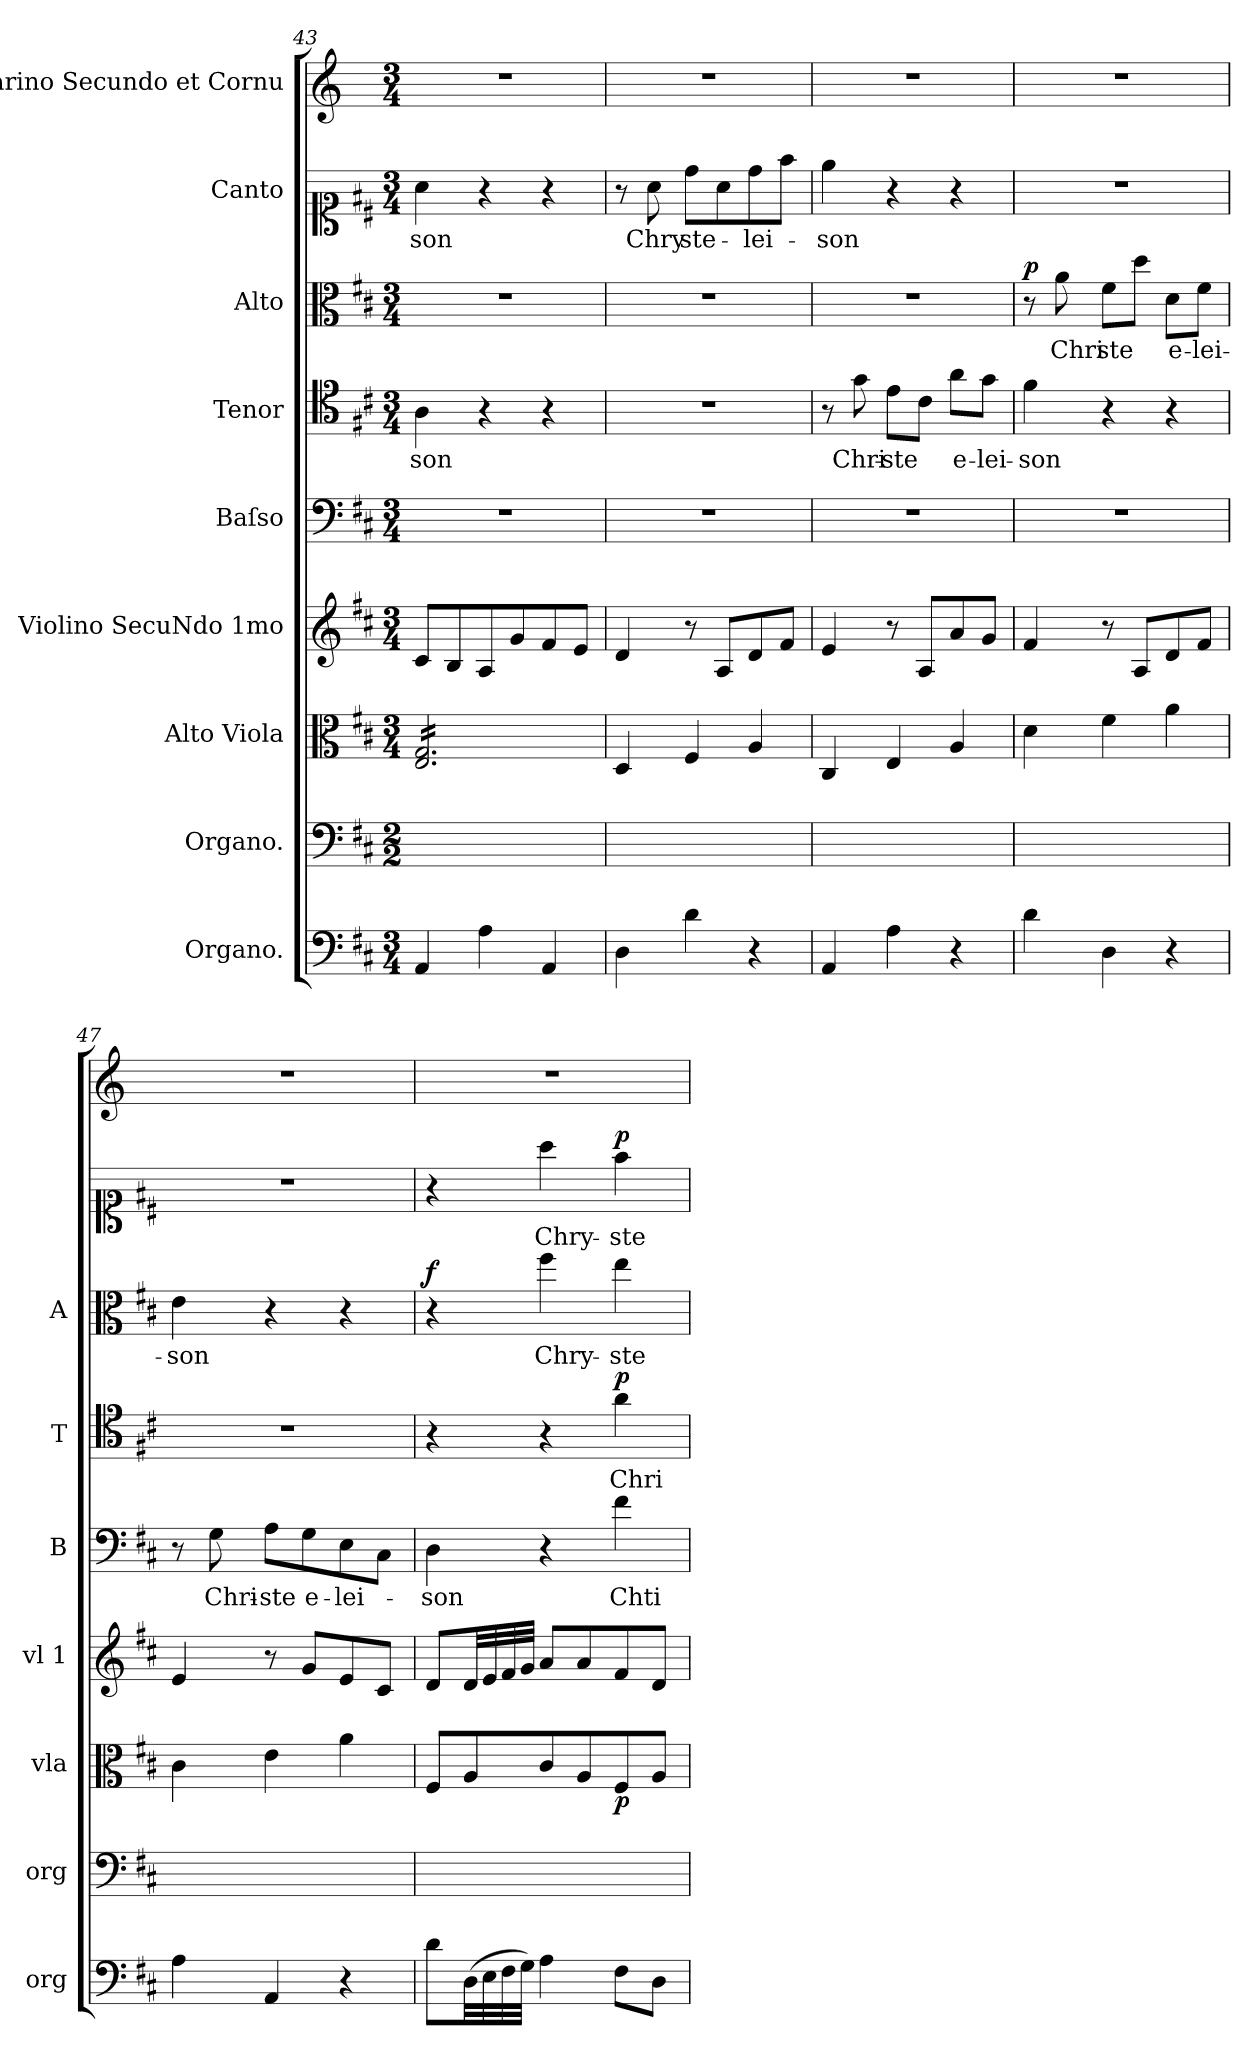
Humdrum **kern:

**kern	**dynam	**kern	**kern	**dynam	**kern	**kern	**text	**kern	**text	**dynam	**kern	**text	**dynam	**kern	**text	**dynam	**kern
*part9	*part9	*part8	*part7	*part7	*part6	*part5	*part5	*part4	*part4	*part4	*part3	*part3	*part3	*part2	*part2	*part2	*part1
*staff9	*staff9	*staff8	*staff7	*staff7	*staff6	*staff5	*staff5	*staff4	*staff4	*staff4	*staff3	*staff3	*staff3	*staff2	*staff2	*staff2	*staff1
*I"Organo.	*	*I"Organo.	*I"Alto Viola	*	*I"Violino SecuNdo 1mo	*I"Baſso	*	*I"Tenor	*	*	*I"Alto	*	*	*I"Canto	*	*	*I"Clarino Secundo et Cornu
*I'org	*	*I'org	*I'vla	*	*I'vl 1	*I'B	*	*I'T	*	*	*I'A	*	*	*	*	*	*
*clefF4	*	*clefF4	*clefC3	*	*clefG2	*clefF4	*	*clefC4	*	*	*clefC3	*	*	*clefC1	*	*	*clefG2
*	*	*	*	*	*	*	*	*	*	*	*	*	*	*	*	*	*ITrd6c10
*k[f#c#]	*	*k[f#c#]	*k[f#c#]	*	*k[f#c#]	*k[f#c#]	*	*k[f#c#]	*	*	*k[f#c#]	*	*	*k[f#c#]	*	*	*k[f#c#]
*M3/4	*	*M2/2	*M3/4	*	*M3/4	*M3/4	*	*M3/4	*	*	*M3/4	*	*	*M3/4	*	*	*M3/4
=43	=43	=43	=43	=43	=43	=43	=43	=43	=43	=43	=43	=43	=43	=43	=43	=43	=43
*	*	*	*tremolo	*	*	*	*	*	*	*	*	*	*	*	*	*	*
4AA/	.	2.ryy	16E/ 16G/LL	.	8c#/L	2.r	.	4A\	-son	.	2.r	.	.	4a\	-son	.	2.r
.	.	.	16E/ 16G/	.	.	.	.	.	.	.	.	.	.	.	.	.	.
.	.	.	16E/ 16G/	.	8B/	.	.	.	.	.	.	.	.	.	.	.	.
.	.	.	16E/ 16G/	.	.	.	.	.	.	.	.	.	.	.	.	.	.
4A\	.	.	16E/ 16G/	.	8A/	.	.	4r	.	.	.	.	.	4r	.	.	.
.	.	.	16E/ 16G/	.	.	.	.	.	.	.	.	.	.	.	.	.	.
.	.	.	16E/ 16G/	.	8g/	.	.	.	.	.	.	.	.	.	.	.	.
.	.	.	16E/ 16G/	.	.	.	.	.	.	.	.	.	.	.	.	.	.
4AA/	.	.	16E/ 16G/	.	8f#/	.	.	4r	.	.	.	.	.	4r	.	.	.
.	.	.	16E/ 16G/	.	.	.	.	.	.	.	.	.	.	.	.	.	.
.	.	.	16E/ 16G/	.	8e/J	.	.	.	.	.	.	.	.	.	.	.	.
.	.	.	16E/ 16G/JJ	.	.	.	.	.	.	.	.	.	.	.	.	.	.
*	*	*	*Xtremolo	*	*	*	*	*	*	*	*	*	*	*	*	*	*
=44	=44	=44	=44	=44	=44	=44	=44	=44	=44	=44	=44	=44	=44	=44	=44	=44	=44
4D\	.	2.ryy	4D/	.	4d/	2.r	.	2.r	.	.	2.r	.	.	8r	.	.	2.r
.	.	.	.	.	.	.	.	.	.	.	.	.	.	8a\	Chry-	.	.
4d\	.	.	4F#/	.	8r	.	.	.	.	.	.	.	.	8dd\L	-ste-	.	.
!	!	!	!	!	!	!	!	!	!	!	!	!	!	!	!	!LO:DY:b	!
.	.	.	.	.	8A/L	.	.	.	.	.	.	.	.	8a\	.	po	.
4r	.	.	4A/	.	8d/	.	.	.	.	.	.	.	.	8dd\	-lei-	.	.
.	.	.	.	.	8f#/J	.	.	.	.	.	.	.	.	8ff#\J	.	.	.
=45	=45	=45	=45	=45	=45	=45	=45	=45	=45	=45	=45	=45	=45	=45	=45	=45	=45
4AA/	.	2.ryy	4C#/	.	4e/	2.r	.	8r	.	.	2.r	.	.	4ee\	-son	.	2.r
.	.	.	.	.	.	.	.	8g\	Chri-	.	.	.	.	.	.	.	.
4A\	.	.	4E/	.	8r	.	.	8e\L	-ste	.	.	.	.	4r	.	.	.
.	.	.	.	.	8A/L	.	.	8c#\J	.	.	.	.	.	.	.	.	.
4r	.	.	4A/	.	8a/	.	.	8a\L	e-	.	.	.	.	4r	.	.	.
.	.	.	.	.	8g/J	.	.	8g\J	-lei-	.	.	.	.	.	.	.	.
=46	=46	=46	=46	=46	=46	=46	=46	=46	=46	=46	=46	=46	=46	=46	=46	=46	=46
!	!	!	!	!	!	!	!	!	!	!	!	!	!LO:DY:a	!	!	!	!
4d\	.	2.ryy	4d\	.	4f#/	2.r	.	4f#\	-son	.	8r	.	p	2.r	.	.	2.r
.	.	.	.	.	.	.	.	.	.	.	8a\	Chri-	.	.	.	.	.
4D\	.	.	4f#\	.	8r	.	.	4r	.	.	8f#\L	-ste	.	.	.	.	.
.	.	.	.	.	8A/L	.	.	.	.	.	8dd\J	.	.	.	.	.	.
4r	.	.	4a\	.	8d/	.	.	4r	.	.	8d\L	e-	.	.	.	.	.
.	.	.	.	.	8f#/J	.	.	.	.	.	8f#\J	-lei-	.	.	.	.	.
=47	=47	=47	=47	=47	=47	=47	=47	=47	=47	=47	=47	=47	=47	=47	=47	=47	=47
4A\	.	2.ryy	4c#\	.	4e/	8r	.	2.r	.	.	4e\	-son	.	2.r	.	.	2.r
.	.	.	.	.	.	8G\	Chri-	.	.	.	.	.	.	.	.	.	.
4AA/	.	.	4e\	.	8r	8A\L	-ste	.	.	.	4r	.	.	.	.	.	.
.	.	.	.	.	8g/L	8G\	e-	.	.	.	.	.	.	.	.	.	.
4r	.	.	4a\	.	8e/	8E\	-lei-	.	.	.	4r	.	.	.	.	.	.
.	.	.	.	.	8c#/J	8C#\J	.	.	.	.	.	.	.	.	.	.	.
=48	=48	=48	=48	=48	=48	=48	=48	=48	=48	=48	=48	=48	=48	=48	=48	=48	=48
!	!LO:DY:b	!	!	!LO:DY:b	!	!	!	!	!	!	!	!	!LO:DY:a	!	!	!	!
8d\L	fr.	2.ryy	8F#/L	fr	8d/L	4D\	-son	4r	.	.	4r	.	f	4r	.	.	2.r
(32D\LL	.	.	8A/	.	32d/LL	.	.	.	.	.	.	.	.	.	.	.	.
32E\	.	.	.	.	32e/	.	.	.	.	.	.	.	.	.	.	.	.
32F#\	.	.	.	.	32f#/	.	.	.	.	.	.	.	.	.	.	.	.
32G\JJJ)	.	.	.	.	32g/JJJ	.	.	.	.	.	.	.	.	.	.	.	.
!	!	!	!	!	!	!	!	!	!	!	!	!	!	!	!	!LO:DY:b	!
4A\	.	.	8c#/	.	8a/L	4r	.	4r	.	.	4ff#\	Chry-	.	4aa\	Chry-	fr	.
.	.	.	8A/	.	8a/	.	.	.	.	.	.	.	.	.	.	.	.
!	!	!	!	!LO:DY:b	!	!	!	!	!	!LO:DY:b	!	!	!	!	!	!LO:DY:b	!
8F#\L	.	.	8F#/	p	8f#/	4f#\	Chti-	4a\	Chri-	p	4ee\	-ste	.	4ff#\	-ste	p	.
8D\J	.	.	8A/J	.	8d/J	.	.	.	.	.	.	.	.	.	.	.	.
=	=	=	=	=	=	=	=	=	=	=	=	=	=	=	=	=	=
*-	*-	*-	*-	*-	*-	*-	*-	*-	*-	*-	*-	*-	*-	*-	*-	*-	*-
